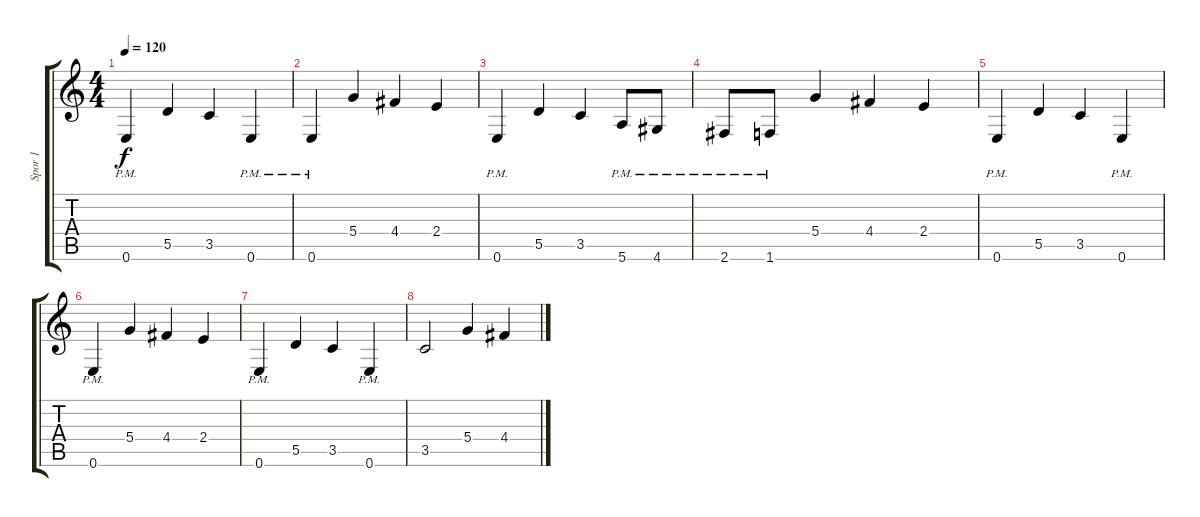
\track ("Spor 1" "Spor 1") {instrument acousticguitarnylon}
\staff {score tabs}
\tuning (E4 B3 G3 D3 A2 E2) {hide}
\ts (4 4)
\tempo 120
\clef g2
\ks c
0.6{pm}.4{dy f} 5.5.4 3.5.4 0.6{pm}.4 |
0.6{pm}.4 5.4.4 4.4.4 2.4.4 |
0.6{pm}.4 5.5.4 3.5.4 5.6{pm}.8 4.6{pm}.8 |
2.6{pm}.8 1.6{pm}.8 5.4.4 4.4.4 2.4.4 |
0.6{pm}.4 5.5.4 3.5.4 0.6{pm}.4 |
0.6{pm}.4 5.4.4 4.4.4 2.4.4 |
0.6{pm}.4 5.5.4 3.5.4 0.6{pm}.4 |
3.5.2 5.4.4 4.4.4
